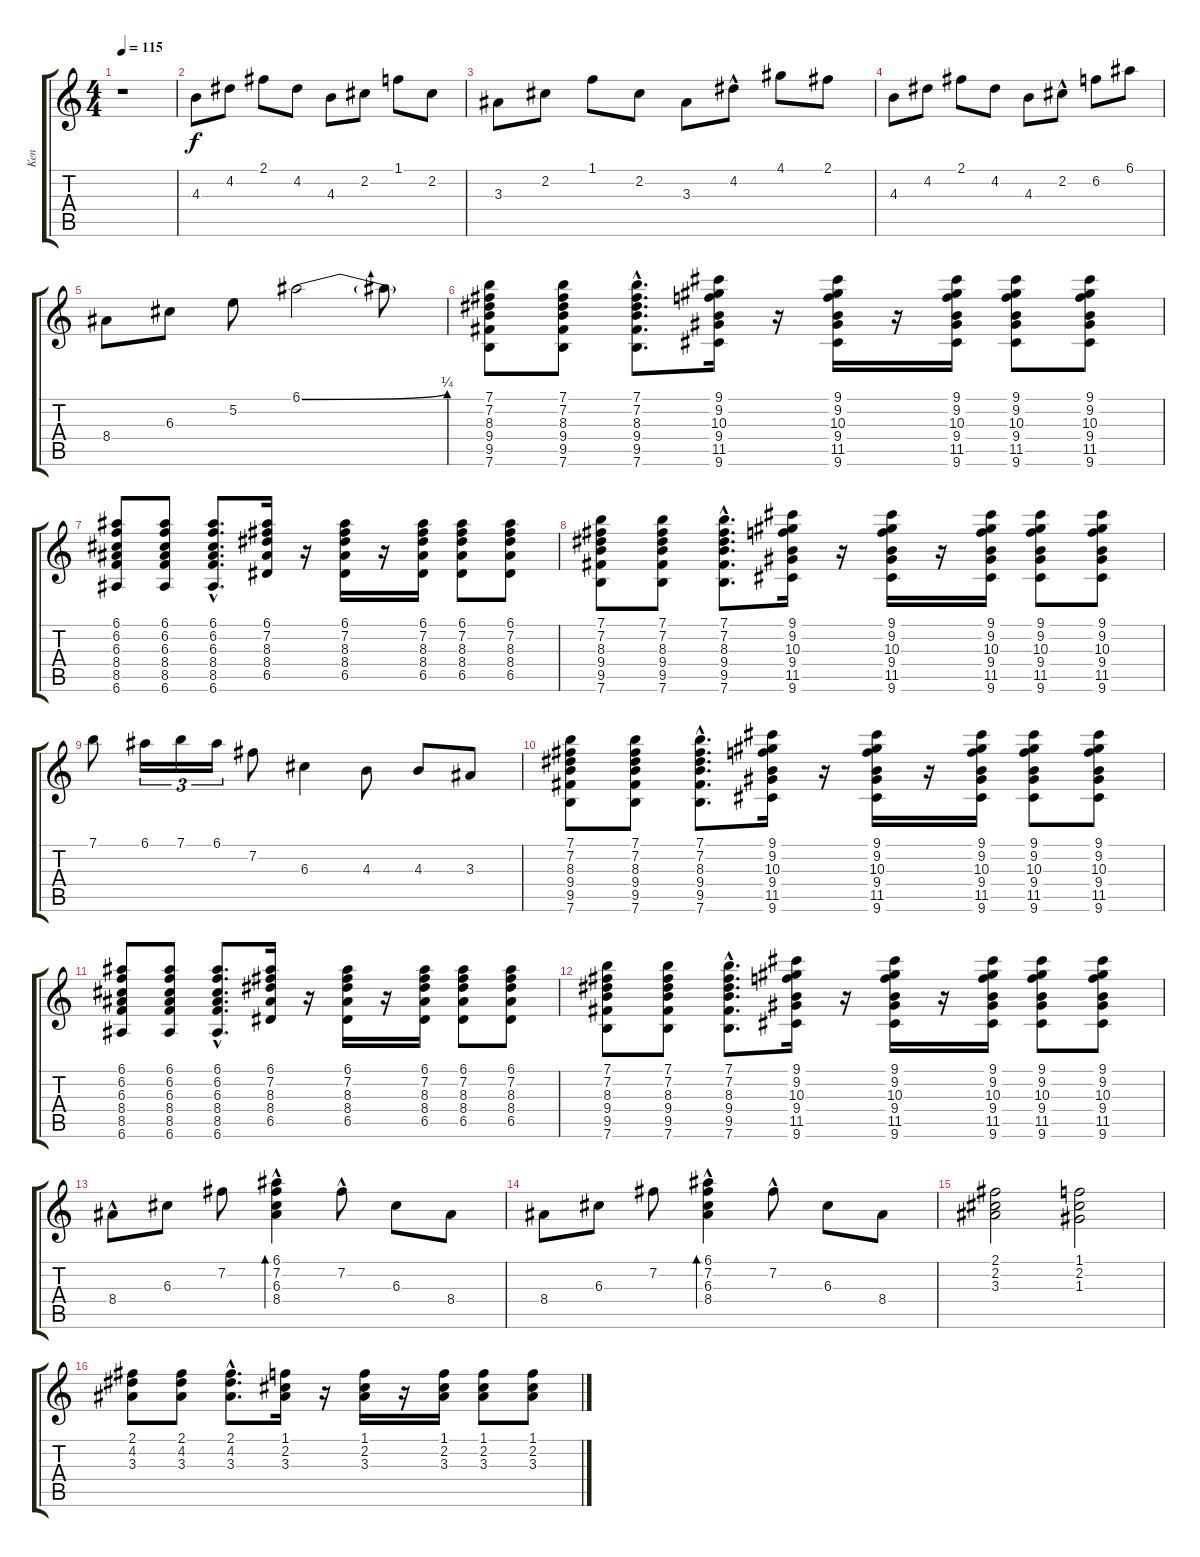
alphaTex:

\track ("Ken" "Ken") {instrument overdrivenguitar}
\staff {score tabs}
\tuning (E4 B3 G3 D3 A2 E2) {hide}
\ts (4 4)
\tempo 115
\clef g2
\ks c
r.1{dy f instrument overdrivenguitar} |
4.3.8 4.2.8 2.1.8 4.2.8 4.3.8 2.2.8 1.1.8 2.2.8 |
3.3.8 2.2.8 1.1.8 2.2.8 3.3.8 4.2{hac}.8 4.1.8 2.1.8 |
4.3.8 4.2.8 2.1.8 4.2.8 4.3.8 2.2{hac}.8 6.2.8 6.1.8 |
8.4.8 6.3.8 5.2.8 6.1{be (bend 0 0 60 1)}.2 6.1{t}.8 |
(7.1 7.2 8.3 9.4 9.5 7.6).8 (7.1 7.2 8.3 9.4 9.5 7.6).8 (7.1{hac} 7.2{hac} 8.3{hac} 9.4{hac} 9.5{hac} 7.6{hac}).8{d} (9.1 9.2 10.3 9.4 11.5 9.6).16 r.16 (9.1 9.2 10.3 9.4 11.5 9.6).16 r.16 (9.1 9.2 10.3 9.4 11.5 9.6).16 (9.1 9.2 10.3 9.4 11.5 9.6).8 (9.1 9.2 10.3 9.4 11.5 9.6).8 |
(6.1 6.2 6.3 8.4 8.5 6.6).8 (6.1 6.2 6.3 8.4 8.5 6.6).8 (6.1{hac} 6.2{hac} 6.3{hac} 8.4{hac} 8.5{hac} 6.6{hac}).8{d} (6.1 7.2 8.3 8.4 6.5).16 r.16 (6.1 7.2 8.3 8.4 6.5).16 r.16 (6.1 7.2 8.3 8.4 6.5).16 (6.1 7.2 8.3 8.4 6.5).8 (6.1 7.2 8.3 8.4 6.5).8 |
(7.1 7.2 8.3 9.4 9.5 7.6).8 (7.1 7.2 8.3 9.4 9.5 7.6).8 (7.1{hac} 7.2{hac} 8.3{hac} 9.4{hac} 9.5{hac} 7.6{hac}).8{d} (9.1 9.2 10.3 9.4 11.5 9.6).16 r.16 (9.1 9.2 10.3 9.4 11.5 9.6).16 r.16 (9.1 9.2 10.3 9.4 11.5 9.6).16 (9.1 9.2 10.3 9.4 11.5 9.6).8 (9.1 9.2 10.3 9.4 11.5 9.6).8 |
7.1.8 6.1.16{tu (3 2)} 7.1.16{tu (3 2)} 6.1.16{tu (3 2)} 7.2.8 6.3.4 4.3.8 4.3.8 3.3.8 |
(7.1 7.2 8.3 9.4 9.5 7.6).8 (7.1 7.2 8.3 9.4 9.5 7.6).8 (7.1{hac} 7.2{hac} 8.3{hac} 9.4{hac} 9.5{hac} 7.6{hac}).8{d} (9.1 9.2 10.3 9.4 11.5 9.6).16 r.16 (9.1 9.2 10.3 9.4 11.5 9.6).16 r.16 (9.1 9.2 10.3 9.4 11.5 9.6).16 (9.1 9.2 10.3 9.4 11.5 9.6).8 (9.1 9.2 10.3 9.4 11.5 9.6).8 |
(6.1 6.2 6.3 8.4 8.5 6.6).8 (6.1 6.2 6.3 8.4 8.5 6.6).8 (6.1{hac} 6.2{hac} 6.3{hac} 8.4{hac} 8.5{hac} 6.6{hac}).8{d} (6.1 7.2 8.3 8.4 6.5).16 r.16 (6.1 7.2 8.3 8.4 6.5).16 r.16 (6.1 7.2 8.3 8.4 6.5).16 (6.1 7.2 8.3 8.4 6.5).8 (6.1 7.2 8.3 8.4 6.5).8 |
(7.1 7.2 8.3 9.4 9.5 7.6).8 (7.1 7.2 8.3 9.4 9.5 7.6).8 (7.1{hac} 7.2{hac} 8.3{hac} 9.4{hac} 9.5{hac} 7.6{hac}).8{d} (9.1 9.2 10.3 9.4 11.5 9.6).16 r.16 (9.1 9.2 10.3 9.4 11.5 9.6).16 r.16 (9.1 9.2 10.3 9.4 11.5 9.6).16 (9.1 9.2 10.3 9.4 11.5 9.6).8 (9.1 9.2 10.3 9.4 11.5 9.6).8 |
8.4{hac}.8 6.3.8 7.2.8 (6.1 7.2 6.3{hac} 8.4).4{bd 60} 7.2{hac}.8 6.3.8 8.4.8 |
8.4.8 6.3.8 7.2.8 (6.1 7.2 6.3{hac} 8.4).4{bd 60} 7.2{hac}.8 6.3.8 8.4.8 |
(2.1 2.2 3.3).2 (1.1 2.2 1.3).2 |
(2.1 4.2 3.3).8 (2.1 4.2 3.3).8 (2.1{hac} 4.2{hac} 3.3{hac}).8{d} (1.1 2.2 3.3).16 r.16 (1.1 2.2 3.3).16 r.16 (1.1 2.2 3.3).16 (1.1 2.2 3.3).8 (1.1 2.2 3.3).8
